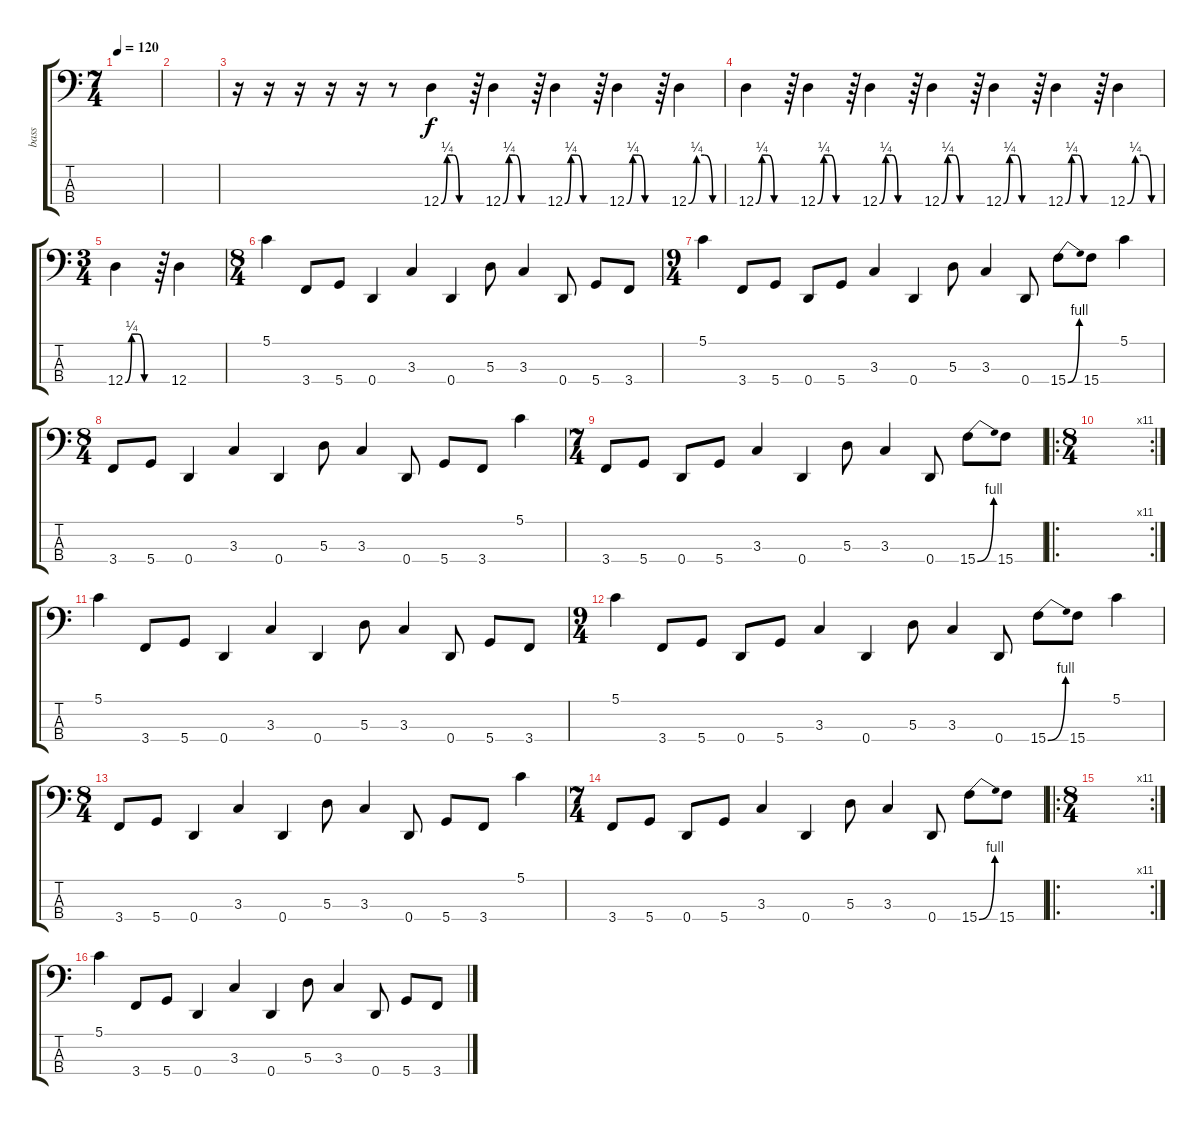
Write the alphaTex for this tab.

\track ("bass" "bass") {instrument electricbasspick}
\staff {score tabs}
\tuning (G2 D2 A1 D1) {hide}
\ts (7 4)
\tempo 120
\clef f4
\ks c
|
|
r.16 r.16 r.16 r.16 r.16 r.8 12.4{be (custom 0 0 15 1 30 1 45 0 60 0)}.4 r.64 12.4{be (custom 0 0 15 1 30 1 45 0 60 0)}.4 r.64 12.4{be (custom 0 0 15 1 30 1 45 0 60 0)}.4 r.64 12.4{be (custom 0 0 15 1 30 1 45 0 60 0)}.4 r.64 12.4{be (custom 0 0 15 1 30 1 45 0 60 0)}.4 |
12.4{be (custom 0 0 15 1 30 1 45 0 60 0)}.4 r.64 12.4{be (custom 0 0 15 1 30 1 45 0 60 0)}.4 r.64 12.4{be (custom 0 0 15 1 30 1 45 0 60 0)}.4 r.64 12.4{be (custom 0 0 15 1 30 1 45 0 60 0)}.4 r.64 12.4{be (custom 0 0 15 1 30 1 45 0 60 0)}.4 r.64 12.4{be (custom 0 0 15 1 30 1 45 0 60 0)}.4 r.64 12.4{be (custom 0 0 15 1 30 1 45 0 60 0)}.4 |
\ts (3 4)
12.4{be (custom 0 0 15 1 30 1 45 0 60 0)}.4 r.64 12.4.4 |
\ts (8 4)
5.1.4 3.4.8 5.4.8 0.4.4 3.3.4 0.4.4 5.3.8 3.3.4 0.4.8 5.4.8 3.4.8 |
\ts (9 4)
5.1.4 3.4.8 5.4.8 0.4.8 5.4.8 3.3.4 0.4.4 5.3.8 3.3.4 0.4.8 15.4{be (bend 0 0 60 4)}.8 15.4.8 5.1.4 |
\ts (8 4)
3.4.8 5.4.8 0.4.4 3.3.4 0.4.4 5.3.8 3.3.4 0.4.8 5.4.8 3.4.8 5.1.4 |
\ts (7 4)
3.4.8 5.4.8 0.4.8 5.4.8 3.3.4 0.4.4 5.3.8 3.3.4 0.4.8 15.4{be (bend 0 0 60 4)}.8 15.4.8 |
\ro
\rc 11
\ts (8 4)
|
5.1.4 3.4.8 5.4.8 0.4.4 3.3.4 0.4.4 5.3.8 3.3.4 0.4.8 5.4.8 3.4.8 |
\ts (9 4)
5.1.4 3.4.8 5.4.8 0.4.8 5.4.8 3.3.4 0.4.4 5.3.8 3.3.4 0.4.8 15.4{be (bend 0 0 60 4)}.8 15.4.8 5.1.4 |
\ts (8 4)
3.4.8 5.4.8 0.4.4 3.3.4 0.4.4 5.3.8 3.3.4 0.4.8 5.4.8 3.4.8 5.1.4 |
\ts (7 4)
3.4.8 5.4.8 0.4.8 5.4.8 3.3.4 0.4.4 5.3.8 3.3.4 0.4.8 15.4{be (bend 0 0 60 4)}.8 15.4.8 |
\ro
\rc 11
\ts (8 4)
|
5.1.4 3.4.8 5.4.8 0.4.4 3.3.4 0.4.4 5.3.8 3.3.4 0.4.8 5.4.8 3.4.8
